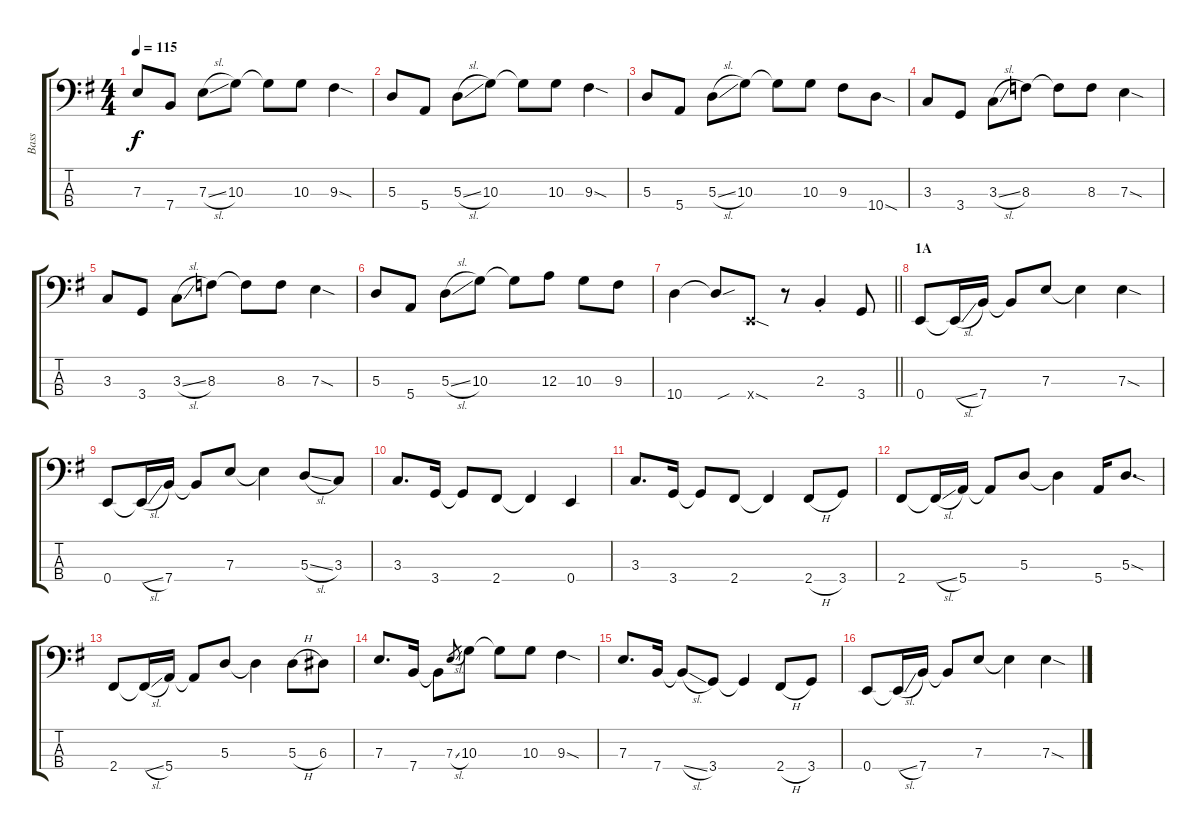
\track ("Bass" "Bass") {instrument electricbasspick}
\staff {score tabs}
\tuning (G2 D2 A1 E1) {hide}
\ts (4 4)
\tempo 115
\clef f4
\ks g
7.3.8{dy f} 7.4.8 7.3{sl}.8 10.3.8 10.3{t}.8 10.3.8 9.3{sod}.4 |
5.3.8 5.4.8 5.3{sl}.8 10.3.8 10.3{t}.8 10.3.8 9.3{sod}.4 |
5.3.8 5.4.8 5.3{sl}.8 10.3.8 10.3{t}.8 10.3.8 9.3.8 10.4{sod}.8 |
3.3.8 3.4.8 3.3{sl}.8 8.3.8 8.3{t}.8 8.3.8 7.3{sod}.4 |
3.3.8 3.4.8 3.3{sl}.8 8.3.8 8.3{t}.8 8.3.8 7.3{sod}.4 |
5.3.8 5.4.8 5.3{sl}.8 10.3.8 10.3{t}.8 12.3.8 10.3.8 9.3.8 |
\barLineRight lightlight
10.4.4 10.4{sou t}.8 0.4{sod x}.8 r.8 2.3{st}.4 3.4.8 |
\section ("" "1A")
0.4.8 0.4{sl t}.16 7.4.16 7.4{t}.8 7.3.8 7.3{t}.4 7.3{sod}.4 |
0.4.8 0.4{sl t}.16 7.4.16 7.4{t}.8 7.3.8 7.3{t}.4 5.3{sl}.8 3.3.8 |
3.3.8{d} 3.4.16 3.4{t}.8 2.4.8 2.4{t}.4 0.4.4 |
3.3.8{d} 3.4.16 3.4{t}.8 2.4.8 2.4{t}.4 2.4{h}.8 3.4.8 |
2.4.8 2.4{sl t}.16 5.4.16 5.4{t}.8 5.3.8 5.3{t}.4 5.4.16 5.3{sod}.8{d} |
2.4.8 2.4{sl t}.16 5.4.16 5.4{t}.8 5.3.8 5.3{t}.4 5.3{h}.8 6.3.8 |
7.3.8{d} 7.4.16 7.4{t}.8 7.3{sl}.8{gr} 10.3.8 10.3{t}.8 10.3.8 9.3{sod}.4 |
7.3.8{d} 7.4.16 7.4{sl t}.8 3.4.8 3.4{t}.4 2.4{h}.8 3.4.8 |
0.4.8 0.4{sl t}.16 7.4.16 7.4{t}.8 7.3.8 7.3{t}.4 7.3{sod}.4
